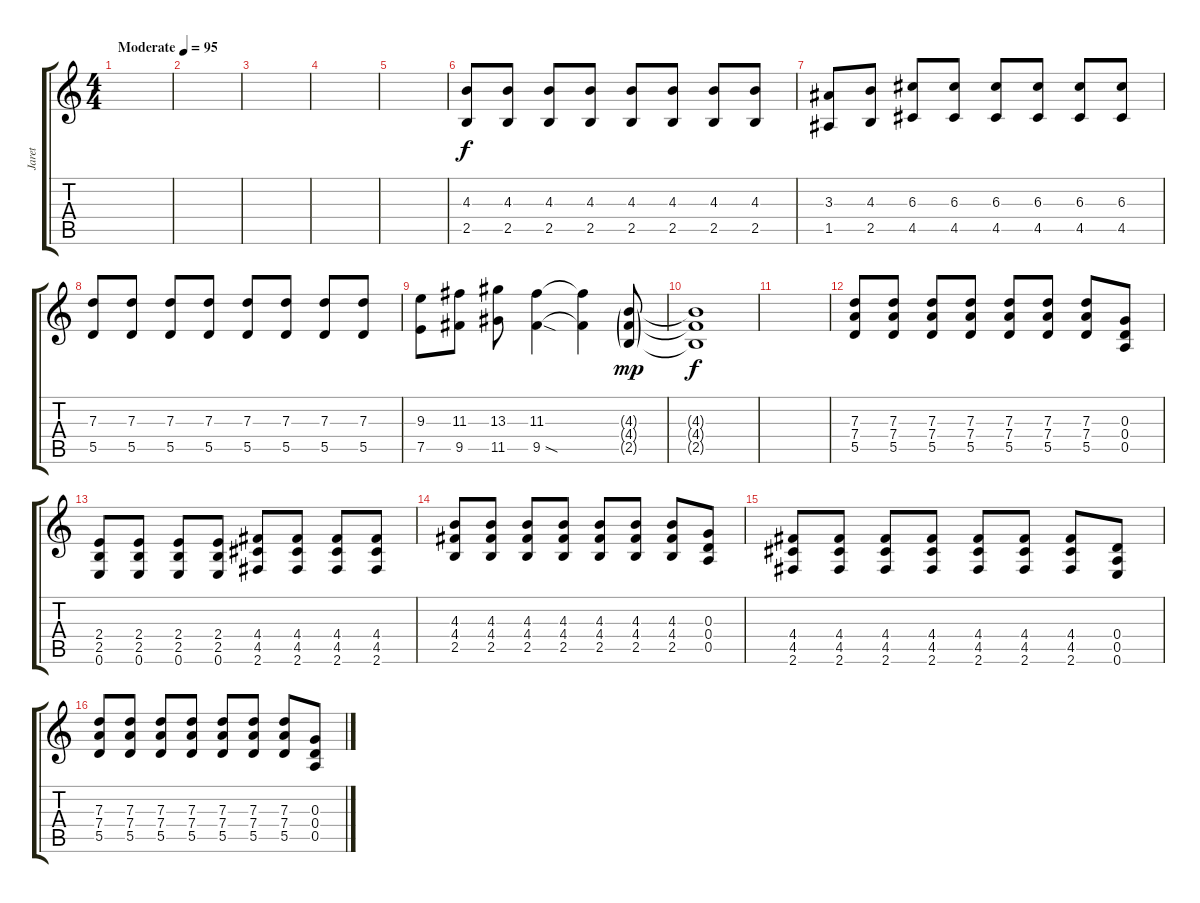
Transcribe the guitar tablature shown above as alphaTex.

\track ("Jaret" "Jaret") {instrument distortionguitar}
\staff {score tabs}
\tuning (E4 B3 G3 D3 A2 E2) {hide}
\ts (4 4)
\tempo (95 "Moderate")
\clef g2
\ks c
|
|
|
|
|
(4.3 2.5).8 (4.3 2.5).8 (4.3 2.5).8 (4.3 2.5).8 (4.3 2.5).8 (4.3 2.5).8 (4.3 2.5).8 (4.3 2.5).8 |
(3.3 1.5).8 (4.3 2.5).8 (6.3 4.5).8 (6.3 4.5).8 (6.3 4.5).8 (6.3 4.5).8 (6.3 4.5).8 (6.3 4.5).8 |
(7.3 5.5).8 (7.3 5.5).8 (7.3 5.5).8 (7.3 5.5).8 (7.3 5.5).8 (7.3 5.5).8 (7.3 5.5).8 (7.3 5.5).8 |
(9.3 7.5).8 (11.3 9.5).8 (13.3 11.5).8 (11.3 9.5{sod}).4 (11.3{t} 9.5{t}).4 (4.3{g} 4.4{g} 2.5{g}).8{dy mp} |
(4.3{t} 4.4{t} 2.5{t}).1{dy f} |
|
(7.3 7.4 5.5).8 (7.3 7.4 5.5).8 (7.3 7.4 5.5).8 (7.3 7.4 5.5).8 (7.3 7.4 5.5).8 (7.3 7.4 5.5).8 (7.3 7.4 5.5).8 (0.3 0.4 0.5).8 |
(2.4 2.5 0.6).8 (2.4 2.5 0.6).8 (2.4 2.5 0.6).8 (2.4 2.5 0.6).8 (4.4 4.5 2.6).8 (4.4 4.5 2.6).8 (4.4 4.5 2.6).8 (4.4 4.5 2.6).8 |
(4.3 4.4 2.5).8 (4.3 4.4 2.5).8 (4.3 4.4 2.5).8 (4.3 4.4 2.5).8 (4.3 4.4 2.5).8 (4.3 4.4 2.5).8 (4.3 4.4 2.5).8 (0.3 0.4 0.5).8 |
(4.4 4.5 2.6).8 (4.4 4.5 2.6).8 (4.4 4.5 2.6).8 (4.4 4.5 2.6).8 (4.4 4.5 2.6).8 (4.4 4.5 2.6).8 (4.4 4.5 2.6).8 (0.4 0.5 0.6).8 |
(7.3 7.4 5.5).8 (7.3 7.4 5.5).8 (7.3 7.4 5.5).8 (7.3 7.4 5.5).8 (7.3 7.4 5.5).8 (7.3 7.4 5.5).8 (7.3 7.4 5.5).8 (0.3 0.4 0.5).8
